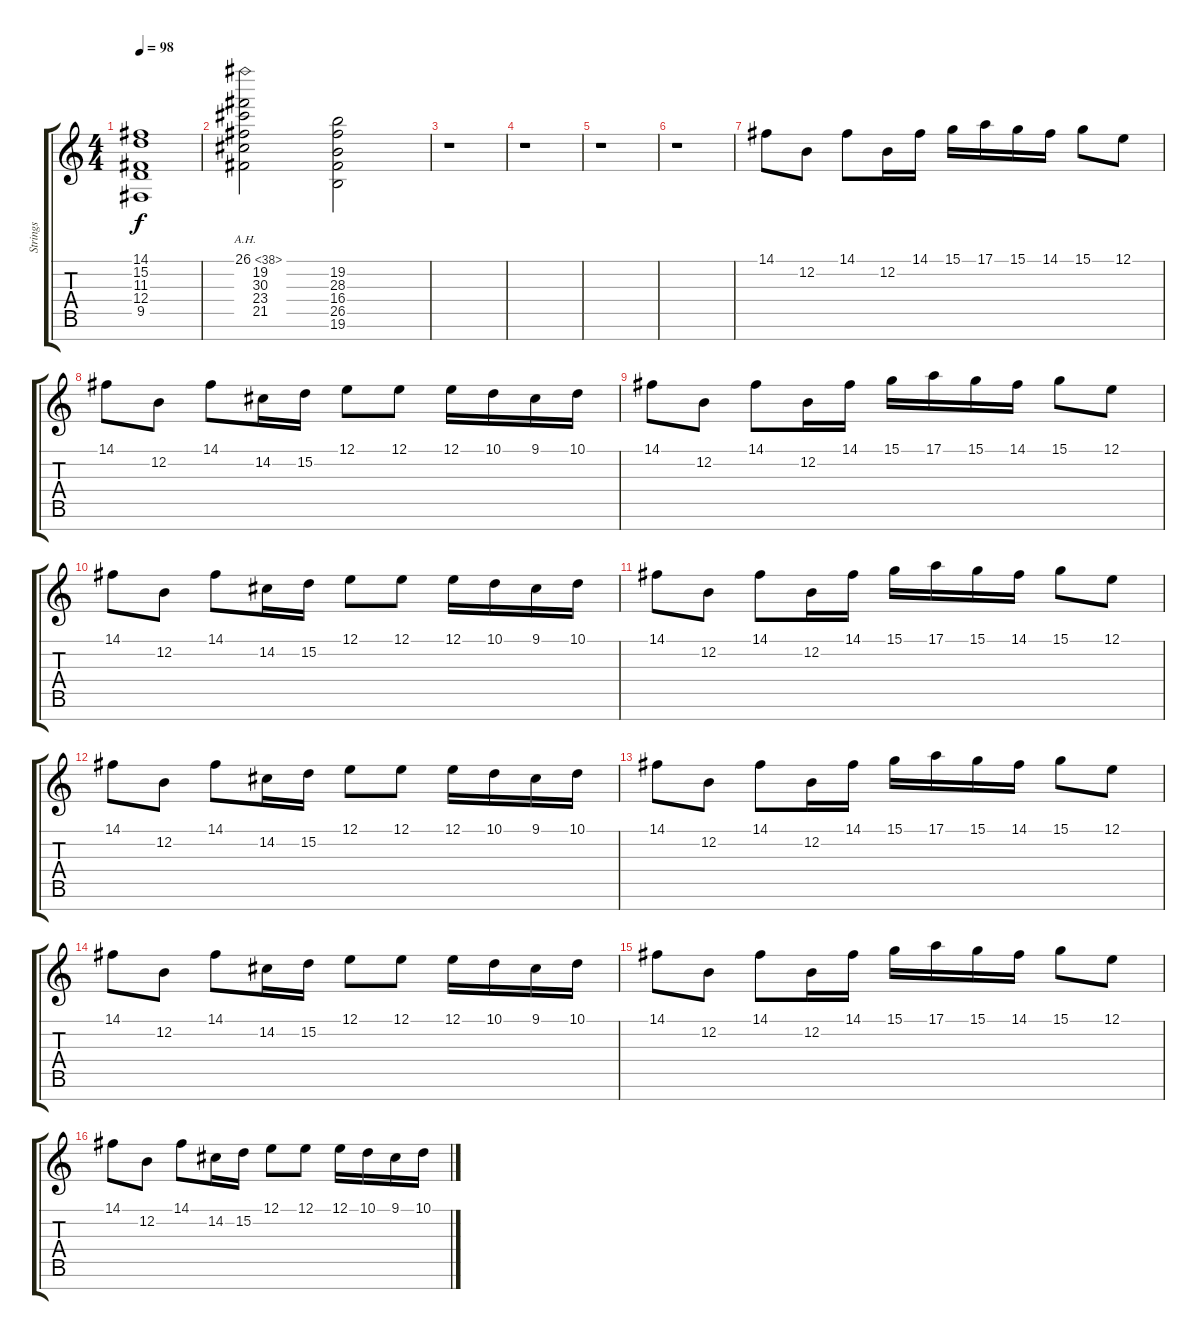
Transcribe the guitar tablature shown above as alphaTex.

\track ("Strings" "Strings") {instrument stringensemble1}
\staff {score tabs}
\tuning (E4 B3 G3 D3 A2 E2 B1) {hide}
\ts (4 4)
\tempo 98
\clef g2
\ks c
(14.1 15.2 11.3 12.4 9.5).1{dy f} |
(26.1{ah 12} 19.2 30.3 23.4 21.5).2 (19.2 28.3 16.4 26.5 19.6).2{volume 0} |
r.1 |
r.1 |
r.1 |
r.1 |
14.1.8{volume 15} 12.2.8 14.1.8 12.2.16 14.1.16 15.1.16 17.1.16 15.1.16 14.1.16 15.1.8 12.1.8 |
14.1.8 12.2.8 14.1.8 14.2.16 15.2.16 12.1.8 12.1.8 12.1.16 10.1.16 9.1.16 10.1.16 |
14.1.8 12.2.8 14.1.8 12.2.16 14.1.16 15.1.16 17.1.16 15.1.16 14.1.16 15.1.8 12.1.8 |
14.1.8 12.2.8 14.1.8 14.2.16 15.2.16 12.1.8 12.1.8 12.1.16 10.1.16 9.1.16 10.1.16 |
14.1.8 12.2.8 14.1.8 12.2.16 14.1.16 15.1.16 17.1.16 15.1.16 14.1.16 15.1.8 12.1.8 |
14.1.8 12.2.8 14.1.8 14.2.16 15.2.16 12.1.8 12.1.8 12.1.16 10.1.16 9.1.16 10.1.16 |
14.1.8 12.2.8 14.1.8 12.2.16 14.1.16 15.1.16 17.1.16 15.1.16 14.1.16 15.1.8 12.1.8 |
14.1.8 12.2.8 14.1.8 14.2.16 15.2.16 12.1.8 12.1.8 12.1.16 10.1.16 9.1.16 10.1.16 |
14.1.8 12.2.8 14.1.8 12.2.16 14.1.16 15.1.16 17.1.16 15.1.16 14.1.16 15.1.8 12.1.8 |
14.1.8 12.2.8 14.1.8 14.2.16 15.2.16 12.1.8 12.1.8 12.1.16 10.1.16 9.1.16 10.1.16
